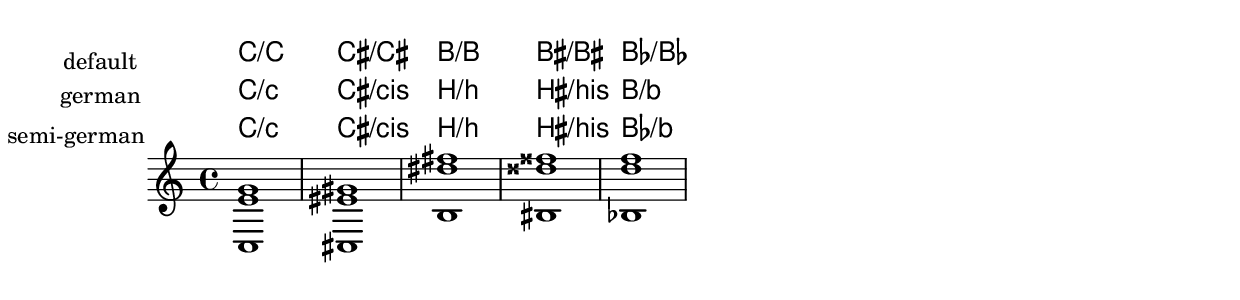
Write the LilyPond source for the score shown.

%% Do not edit this file; it is auto-generated from LSR http://lsr.dsi.unimi.it
%% This file is in the public domain.
\version "2.12.0"

\header {
  lsrtags = "chords"

  texidoces = "
La nomenclatura inglesa (predeterminada) para los acordes del
cifrado americano se puede cambiar por la alemana
(@code{\\germanChords} sustituye B y Bes por H y B) o por la semi-alemana
(@code{\\semiGermanChords} sustituye B y Bes por H y Bb).

"
  doctitlees = "Cambiar la nomenclatura de los acordes del cifrado americano por la notación alemana o semi-alemana"

  texidoc = "
The english naming of chords (default) can be changed to german 
(@code{\\germanChords} replaces B and Bes to H and B) or semi-german 
(@code{\\semiGermanChords} replaces B and Bes to H and Bb).




"
  doctitle = "Changing the chord names to German or semi-German notation"
} % begin verbatim

music = \chordmode {
  c1/c cis/cis
  b/b bis/bis bes/bes
} 

%% The following is only here to print the names of the
%% chords styles; it can be removed if you do not need to
%% print them.

\layout {
  \context {\ChordNames \consists Instrument_name_engraver }
}

<<
  \new ChordNames {
    \set ChordNames.instrumentName = #"default"
    \music
  }
  \new ChordNames {
    \set ChordNames.instrumentName = #"german"
    \germanChords \music }
  \new ChordNames {
    \set ChordNames.instrumentName = #"semi-german"
    \semiGermanChords \music }
  \context Voice { \music }
>>
